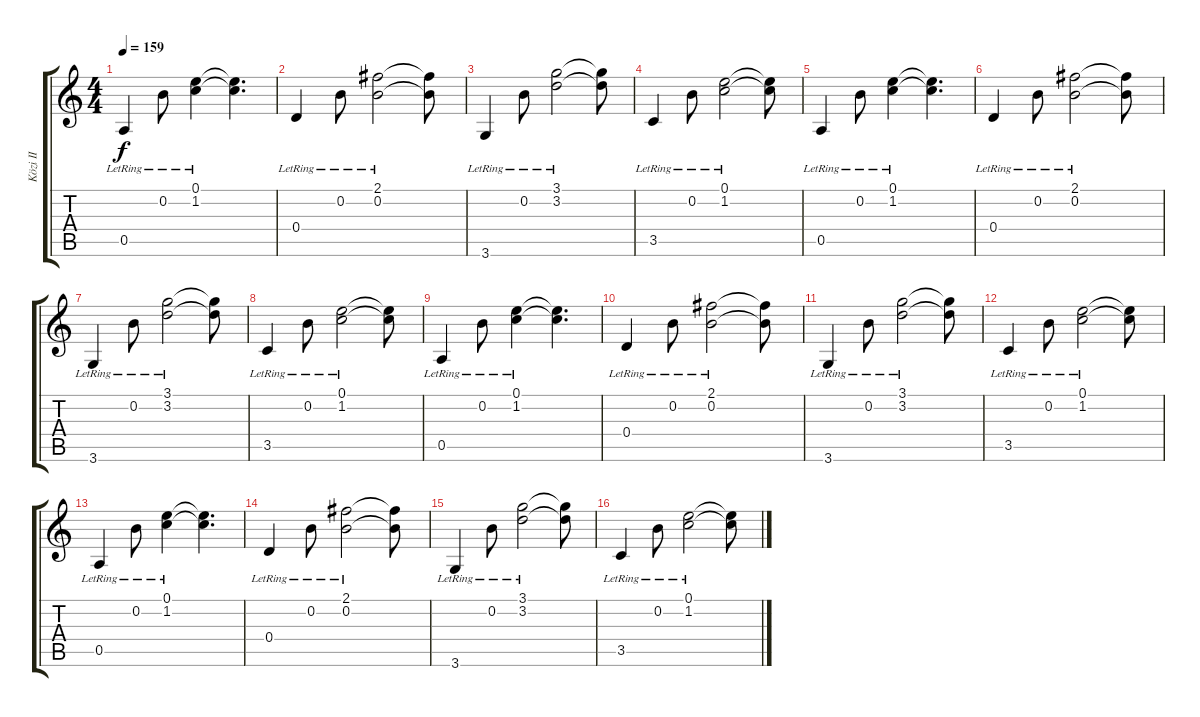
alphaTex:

\track ("Közi II" "Közi II") {instrument acousticguitarsteel}
\staff {score tabs}
\tuning (E4 B3 G3 D3 A2 E2) {hide}
\ts (4 4)
\tempo 159
\clef g2
\ks c
0.5{lr}.4{dy f} 0.2{lr}.8 (0.1{lr} 1.2).4 (0.1{t} 1.2{t}).4{d} |
0.4{lr}.4 0.2{lr}.8 (2.1{lr} 0.2).2 (2.1{t} 0.2{t}).8 |
3.6{lr}.4 0.2{lr}.8 (3.1{lr} 3.2{lr}).2 (3.1{t} 3.2{t}).8 |
3.5{lr}.4 0.2{lr}.8 (0.1{lr} 1.2{lr}).2 (0.1{t} 1.2{t}).8 |
0.5{lr}.4 0.2{lr}.8 (0.1{lr} 1.2).4 (0.1{t} 1.2{t}).4{d} |
0.4{lr}.4 0.2{lr}.8 (2.1{lr} 0.2).2 (2.1{t} 0.2{t}).8 |
3.6{lr}.4 0.2{lr}.8 (3.1{lr} 3.2{lr}).2 (3.1{t} 3.2{t}).8 |
3.5{lr}.4 0.2{lr}.8 (0.1{lr} 1.2{lr}).2 (0.1{t} 1.2{t}).8 |
0.5{lr}.4 0.2{lr}.8 (0.1{lr} 1.2).4 (0.1{t} 1.2{t}).4{d} |
0.4{lr}.4 0.2{lr}.8 (2.1{lr} 0.2).2 (2.1{t} 0.2{t}).8 |
3.6{lr}.4 0.2{lr}.8 (3.1{lr} 3.2{lr}).2 (3.1{t} 3.2{t}).8 |
3.5{lr}.4 0.2{lr}.8 (0.1{lr} 1.2{lr}).2 (0.1{t} 1.2{t}).8 |
0.5{lr}.4 0.2{lr}.8 (0.1{lr} 1.2).4 (0.1{t} 1.2{t}).4{d} |
0.4{lr}.4 0.2{lr}.8 (2.1{lr} 0.2).2 (2.1{t} 0.2{t}).8 |
3.6{lr}.4 0.2{lr}.8 (3.1{lr} 3.2{lr}).2 (3.1{t} 3.2{t}).8 |
3.5{lr}.4 0.2{lr}.8 (0.1{lr} 1.2{lr}).2 (0.1{t} 1.2{t}).8
